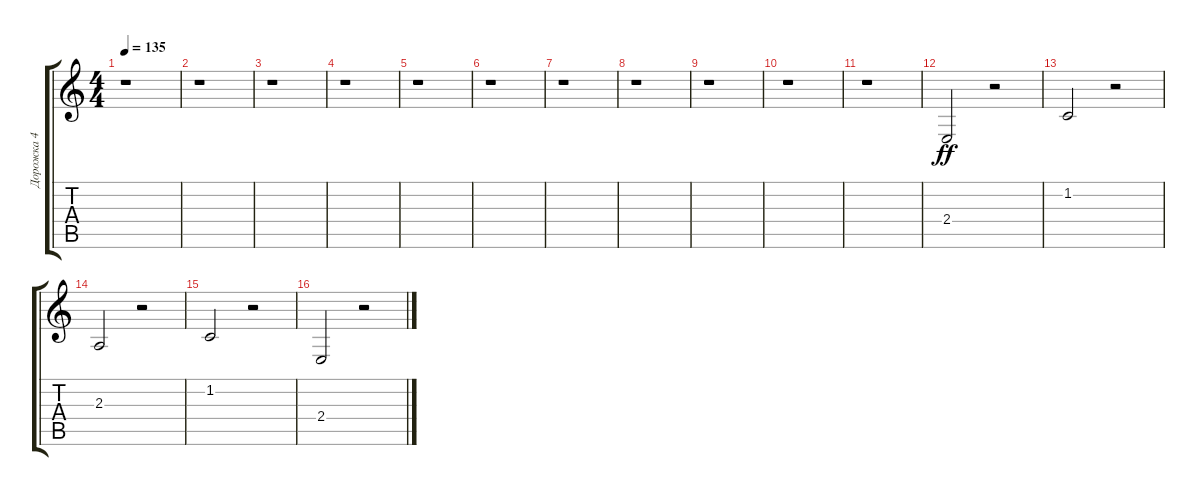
\track ("Дорожка 4" "Дорожка 4") {instrument tubularbells}
\staff {score tabs}
\tuning (E4 B3 G3 D3 A2 E2) {hide}
\ts (4 4)
\tempo 135
\clef g2
\ks c
r.1{dy f} |
r.1 |
r.1 |
r.1 |
r.1 |
r.1 |
r.1 |
r.1 |
r.1 |
r.1 |
r.1 |
2.4.2{dy ff} r.2 |
1.2.2 r.2 |
2.3.2 r.2 |
1.2.2 r.2 |
2.4.2 r.2
